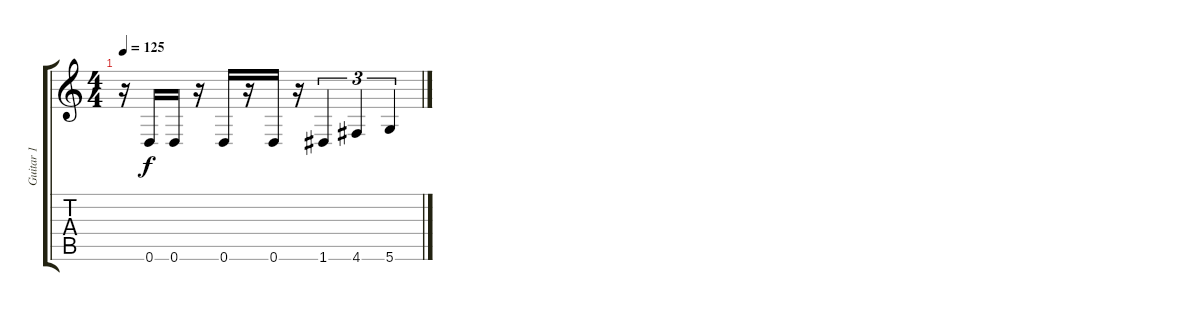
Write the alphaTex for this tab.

\track ("Guitar 1" "Guitar 1") {instrument distortionguitar}
\staff {score tabs}
\tuning (E4 B3 G3 D3 A2 D2) {hide}
\ts (4 4)
\tempo 125
\clef g2
\ks c
r.16{dy f} 0.6.16 0.6.16 r.16 0.6.16 r.16 0.6.16 r.16 1.6.4{tu (3 2)} 4.6.4{tu (3 2)} 5.6.4{tu (3 2)}
